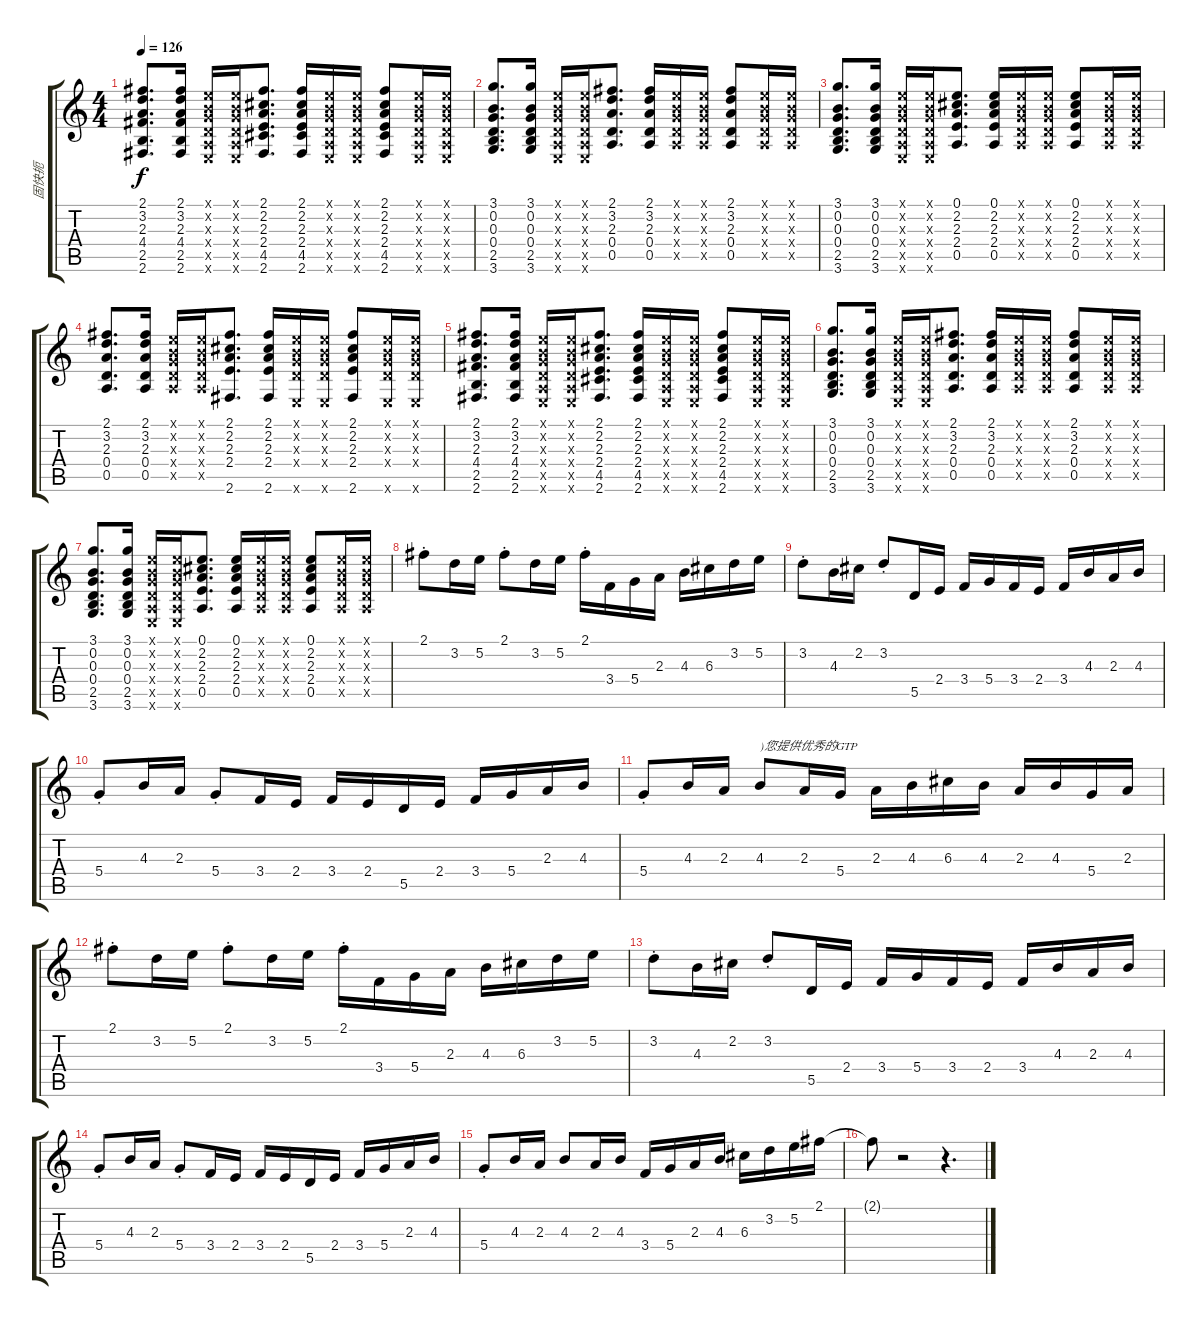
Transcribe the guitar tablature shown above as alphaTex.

\track ("固快扼" "固快扼") {instrument acousticguitarsteel}
\staff {score tabs}
\tuning (E4 B3 G3 D3 A2 E2) {hide}
\ts (4 4)
\tempo 126
\clef g2
\ks c
(2.1 3.2 2.3 4.4 2.5 2.6).8{d dy f} (2.1 3.2 2.3 4.4 2.5 2.6).16 (0.1{x} 0.2{x} 0.3{x} 0.4{x} 0.5{x} 0.6{x}).16 (0.1{x} 0.2{x} 0.3{x} 0.4{x} 0.5{x} 0.6{x}).16 (2.1 2.2 2.3 2.4 4.5 2.6).8{d} (2.1 2.2 2.3 2.4 4.5 2.6).16 (0.1{x} 0.2{x} 0.3{x} 0.4{x} 0.5{x} 0.6{x}).16 (0.1{x} 0.2{x} 0.3{x} 0.4{x} 0.5{x} 0.6{x}).16 (2.1 2.2 2.3 2.4 4.5 2.6).8 (0.1{x} 0.2{x} 0.3{x} 0.4{x} 0.5{x} 0.6{x}).16 (0.1{x} 0.2{x} 0.3{x} 0.4{x} 0.5{x} 0.6{x}).16 |
(3.1 0.2 0.3 0.4 2.5 3.6).8{d} (3.1 0.2 0.3 0.4 2.5 3.6).16 (0.1{x} 0.2{x} 0.3{x} 0.4{x} 0.5{x} 0.6{x}).16 (0.1{x} 0.2{x} 0.3{x} 0.4{x} 0.5{x} 0.6{x}).16 (2.1 3.2 2.3 0.4 0.5).8{d} (2.1 3.2 2.3 0.4 0.5).16 (0.1{x} 0.2{x} 0.3{x} 0.4{x} 0.5{x}).16 (0.1{x} 0.2{x} 0.3{x} 0.4{x} 0.5{x}).16 (2.1 3.2 2.3 0.4 0.5).8 (0.1{x} 0.2{x} 0.3{x} 0.4{x} 0.5{x}).16 (0.1{x} 0.2{x} 0.3{x} 0.4{x} 0.5{x}).16 |
(3.1 0.2 0.3 0.4 2.5 3.6).8{d} (3.1 0.2 0.3 0.4 2.5 3.6).16 (0.1{x} 0.2{x} 0.3{x} 0.4{x} 0.5{x} 0.6{x}).16 (0.1{x} 0.2{x} 0.3{x} 0.4{x} 0.5{x} 0.6{x}).16 (0.1 2.2 2.3 2.4 0.5).8{d} (0.1 2.2 2.3 2.4 0.5).16 (0.1{x} 0.2{x} 0.3{x} 0.4{x} 0.5{x}).16 (0.1{x} 0.2{x} 0.3{x} 0.4{x} 0.5{x}).16 (0.1 2.2 2.3 2.4 0.5).8 (0.1{x} 0.2{x} 0.3{x} 0.4{x} 0.5{x}).16 (0.1{x} 0.2{x} 0.3{x} 0.4{x} 0.5{x}).16 |
(2.1 3.2 2.3 0.4 0.5).8{d} (2.1 3.2 2.3 0.4 0.5).16 (0.1{x} 0.2{x} 0.3{x} 0.4{x} 0.5{x}).16 (0.1{x} 0.2{x} 0.3{x} 0.4{x} 0.5{x}).16 (2.1 2.2 2.3 2.4 2.6).8{d} (2.1 2.2 2.3 2.4 2.6).16 (0.1{x} 0.2{x} 0.3{x} 0.4{x} 0.6{x}).16 (0.1{x} 0.2{x} 0.3{x} 0.4{x} 0.6{x}).16 (2.1 2.2 2.3 2.4 2.6).8 (0.1{x} 0.2{x} 0.3{x} 0.4{x} 0.6{x}).16 (0.1{x} 0.2{x} 0.3{x} 0.4{x} 0.6{x}).16 |
(2.1 3.2 2.3 4.4 2.5 2.6).8{d} (2.1 3.2 2.3 4.4 2.5 2.6).16 (0.1{x} 0.2{x} 0.3{x} 0.4{x} 0.5{x} 0.6{x}).16 (0.1{x} 0.2{x} 0.3{x} 0.4{x} 0.5{x} 0.6{x}).16 (2.1 2.2 2.3 2.4 4.5 2.6).8{d} (2.1 2.2 2.3 2.4 4.5 2.6).16 (0.1{x} 0.2{x} 0.3{x} 0.4{x} 0.5{x} 0.6{x}).16 (0.1{x} 0.2{x} 0.3{x} 0.4{x} 0.5{x} 0.6{x}).16 (2.1 2.2 2.3 2.4 4.5 2.6).8 (0.1{x} 0.2{x} 0.3{x} 0.4{x} 0.5{x} 0.6{x}).16 (0.1{x} 0.2{x} 0.3{x} 0.4{x} 0.5{x} 0.6{x}).16 |
(3.1 0.2 0.3 0.4 2.5 3.6).8{d} (3.1 0.2 0.3 0.4 2.5 3.6).16 (0.1{x} 0.2{x} 0.3{x} 0.4{x} 0.5{x} 0.6{x}).16 (0.1{x} 0.2{x} 0.3{x} 0.4{x} 0.5{x} 0.6{x}).16 (2.1 3.2 2.3 0.4 0.5).8{d} (2.1 3.2 2.3 0.4 0.5).16 (0.1{x} 0.2{x} 0.3{x} 0.4{x} 0.5{x}).16 (0.1{x} 0.2{x} 0.3{x} 0.4{x} 0.5{x}).16 (2.1 3.2 2.3 0.4 0.5).8 (0.1{x} 0.2{x} 0.3{x} 0.4{x} 0.5{x}).16 (0.1{x} 0.2{x} 0.3{x} 0.4{x} 0.5{x}).16 |
(3.1 0.2 0.3 0.4 2.5 3.6).8{d} (3.1 0.2 0.3 0.4 2.5 3.6).16 (0.1{x} 0.2{x} 0.3{x} 0.4{x} 0.5{x} 0.6{x}).16 (0.1{x} 0.2{x} 0.3{x} 0.4{x} 0.5{x} 0.6{x}).16 (0.1 2.2 2.3 2.4 0.5).8{d} (0.1 2.2 2.3 2.4 0.5).16 (0.1{x} 0.2{x} 0.3{x} 0.4{x} 0.5{x}).16 (0.1{x} 0.2{x} 0.3{x} 0.4{x} 0.5{x}).16 (0.1 2.2 2.3 2.4 0.5).8 (0.1{x} 0.2{x} 0.3{x} 0.4{x} 0.5{x}).16 (0.1{x} 0.2{x} 0.3{x} 0.4{x} 0.5{x}).16 |
2.1{st}.8 3.2.16 5.2.16 2.1{st}.8 3.2.16 5.2.16 2.1{st}.16 3.4.16 5.4.16 2.3.16 4.3.16 6.3.16 3.2.16 5.2.16 |
3.2{st}.8 4.3.16 2.2.16 3.2{st}.8 5.5.16 2.4.16 3.4.16 5.4.16 3.4.16 2.4.16 3.4.16 4.3.16 2.3.16 4.3.16 |
5.4{st}.8 4.3.16 2.3.16 5.4{st}.8 3.4.16 2.4.16 3.4.16 2.4.16 5.5.16 2.4.16 3.4.16 5.4.16 2.3.16 4.3.16 |
5.4{st}.8 4.3.16 2.3.16 4.3.8{txt ")您提供优秀的GTP"} 2.3.16 5.4.16 2.3.16 4.3.16 6.3.16 4.3.16 2.3.16 4.3.16 5.4.16 2.3.16 |
2.1{st}.8 3.2.16 5.2.16 2.1{st}.8 3.2.16 5.2.16 2.1{st}.16 3.4.16 5.4.16 2.3.16 4.3.16 6.3.16 3.2.16 5.2.16 |
3.2{st}.8 4.3.16 2.2.16 3.2{st}.8 5.5.16 2.4.16 3.4.16 5.4.16 3.4.16 2.4.16 3.4.16 4.3.16 2.3.16 4.3.16 |
5.4{st}.8 4.3.16 2.3.16 5.4{st}.8 3.4.16 2.4.16 3.4.16 2.4.16 5.5.16 2.4.16 3.4.16 5.4.16 2.3.16 4.3.16 |
5.4{st}.8 4.3.16 2.3.16 4.3.8 2.3.16 4.3.16 3.4.16 5.4.16 2.3.16 4.3.16 6.3.16 3.2.16 5.2.16 2.1.16 |
2.1{t}.8 r.2 r.4{d}
